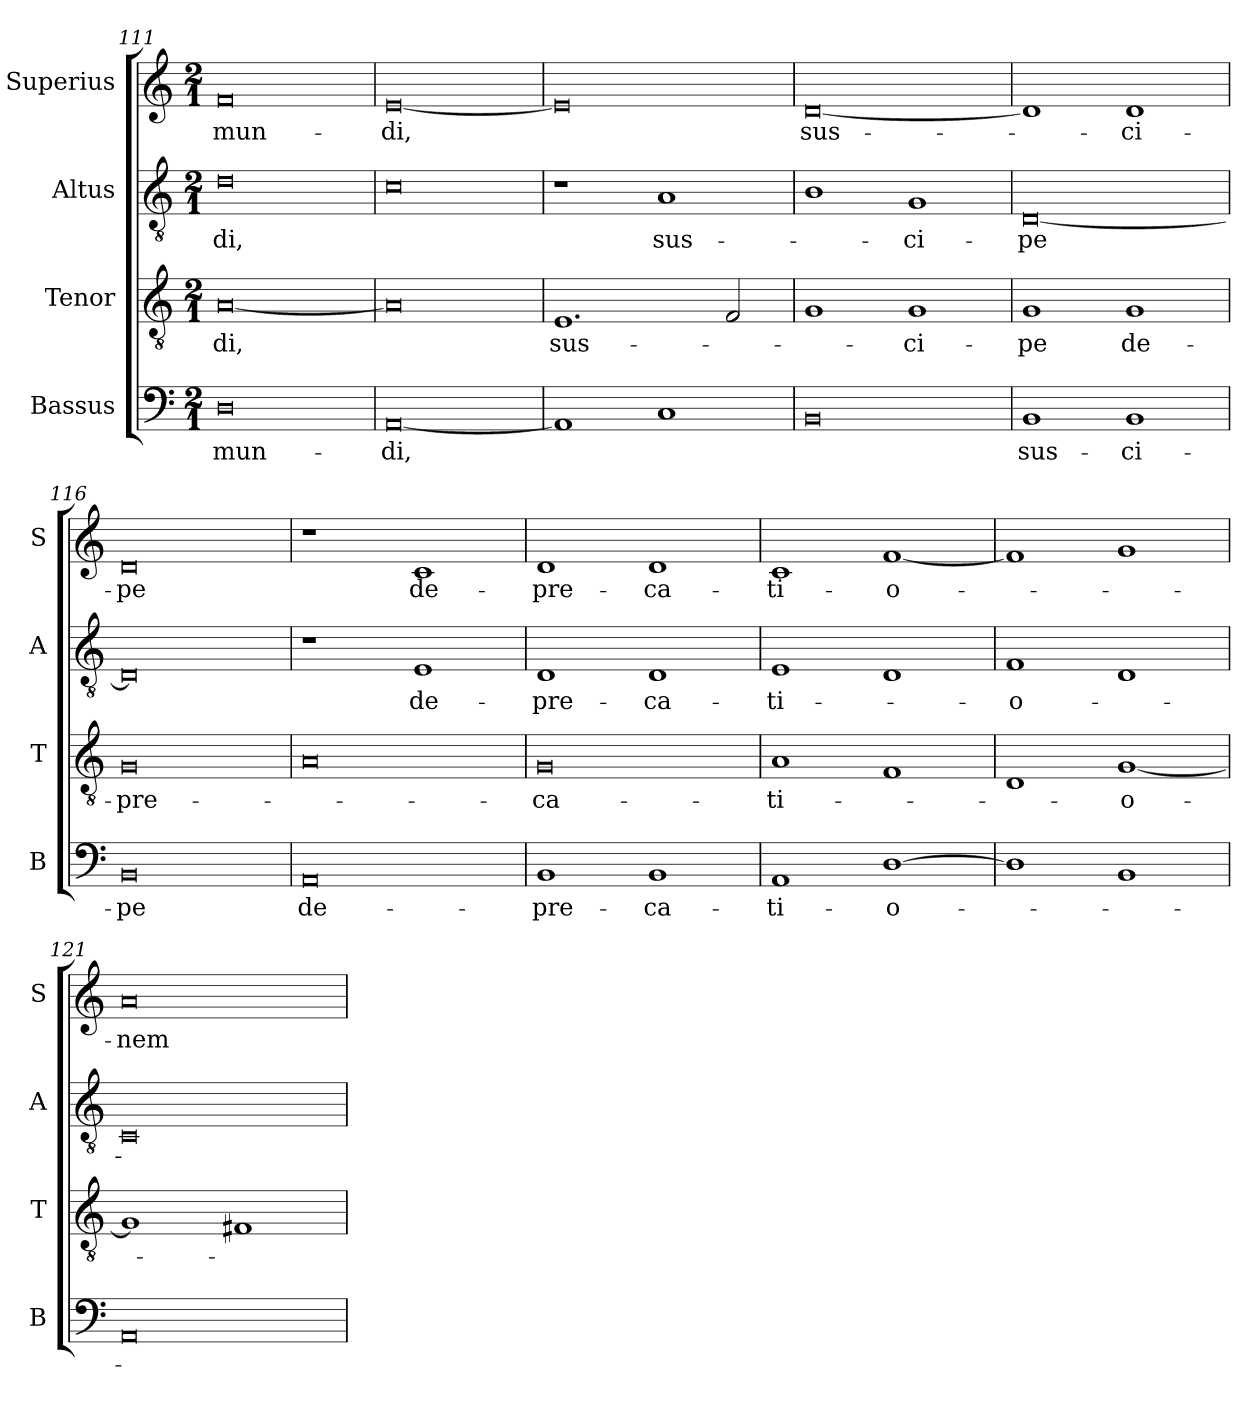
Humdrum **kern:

**kern	**text	**kern	**text	**kern	**text	**kern	**text
*part4	*part4	*part3	*part3	*part2	*part2	*part1	*part1
*staff4	*staff4	*staff3	*staff3	*staff2	*staff2	*staff1	*staff1
*I"Bassus	*	*I"Tenor	*	*I"Altus	*	*I"Superius	*
*I'B	*	*I'T	*	*I'A	*	*I'S	*
*clefF4	*	*clefGv2	*	*clefGv2	*	*clefG2	*
*k[]	*	*k[]	*	*k[]	*	*k[]	*
*M2/1	*	*M2/1	*	*M2/1	*	*M2/1	*
=111	=111	=111	=111	=111	=111	=111	=111
0D	mun-	[0A	-di,	0d	-di,	0f	mun-
=112	=112	=112	=112	=112	=112	=112	=112
[0AA	-di,	0A]	.	0c	.	[0e	-di,
=113	=113	=113	=113	=113	=113	=113	=113
1AA]	.	1.E	sus-	1r	.	0e]	.
1C	.	.	.	1A	sus-	.	.
.	.	2F	.	.	.	.	.
=114	=114	=114	=114	=114	=114	=114	=114
0BB	.	1G	.	1B	.	[0d	sus-
.	.	1G	-ci-	1G	-ci-	.	.
=115	=115	=115	=115	=115	=115	=115	=115
1BB	sus-	1G	-pe	[0D	-pe	1d]	.
1BB	-ci-	1G	de-	.	.	1d	-ci-
=116	=116	=116	=116	=116	=116	=116	=116
0BB	-pe	0G	-pre-	0D]	.	0d	-pe
=117	=117	=117	=117	=117	=117	=117	=117
0AA	de-	0A	.	1r	.	1r	.
.	.	.	.	1E	de-	1c	de-
=118	=118	=118	=118	=118	=118	=118	=118
1BB	-pre-	0G	-ca-	1D	-pre-	1d	-pre-
1BB	-ca-	.	.	1D	-ca-	1d	-ca-
=119	=119	=119	=119	=119	=119	=119	=119
1AA	-ti-	1A	-ti-	1E	-ti-	1c	-ti-
[1D	-o-	1F	.	1D	.	[1f	-o-
=120	=120	=120	=120	=120	=120	=120	=120
1D]	.	1D	.	1F	-o-	1f]	.
1BB	.	[1G	-o-	1D	.	1g	.
=121	=121	=121	=121	=121	=121	=121	=121
0AA	.	1G]	.	0C	.	0a	-nem
.	.	1F#X	.	.	.	.	.
=	=	=	=	=	=	=	=
*-	*-	*-	*-	*-	*-	*-	*-
